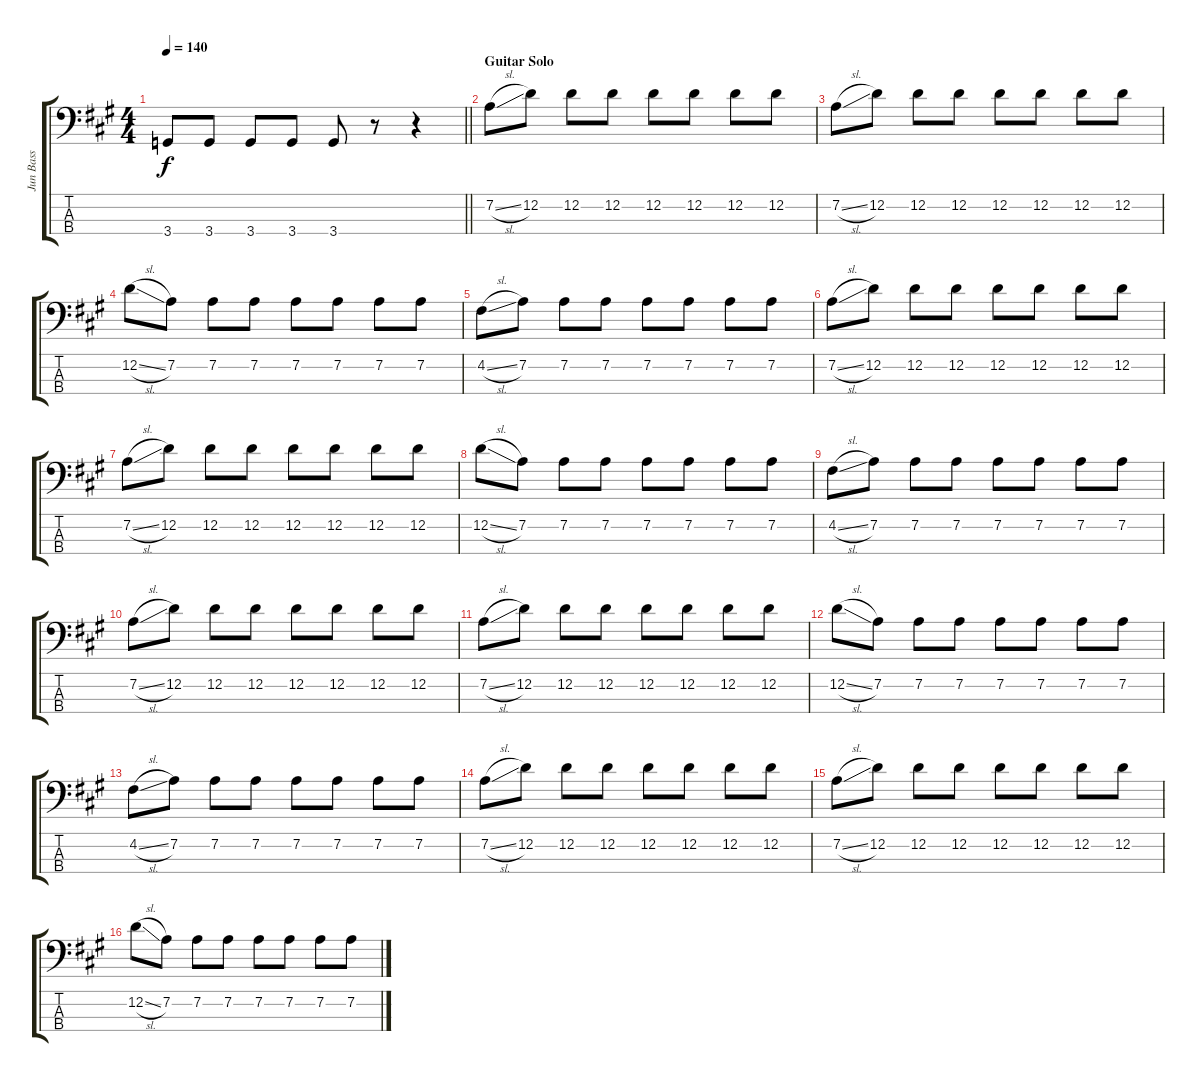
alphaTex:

\track ("Jun Bass" "Jun Bass") {instrument electricbassfinger}
\staff {score tabs}
\tuning (G2 D2 A1 E1) {hide}
\ts (4 4)
\tempo 140
\clef f4
\barLineRight lightlight
\ks a
3.4.8{dy f} 3.4.8 3.4.8 3.4.8 3.4.8 r.8 r.4 |
\section ("" "Guitar Solo")
7.2{sl}.8 12.2.8 12.2.8 12.2.8 12.2.8 12.2.8 12.2.8 12.2.8 |
7.2{sl}.8 12.2.8 12.2.8 12.2.8 12.2.8 12.2.8 12.2.8 12.2.8 |
12.2{sl}.8 7.2.8 7.2.8 7.2.8 7.2.8 7.2.8 7.2.8 7.2.8 |
4.2{sl}.8 7.2.8 7.2.8 7.2.8 7.2.8 7.2.8 7.2.8 7.2.8 |
7.2{sl}.8 12.2.8 12.2.8 12.2.8 12.2.8 12.2.8 12.2.8 12.2.8 |
7.2{sl}.8 12.2.8 12.2.8 12.2.8 12.2.8 12.2.8 12.2.8 12.2.8 |
12.2{sl}.8 7.2.8 7.2.8 7.2.8 7.2.8 7.2.8 7.2.8 7.2.8 |
4.2{sl}.8 7.2.8 7.2.8 7.2.8 7.2.8 7.2.8 7.2.8 7.2.8 |
7.2{sl}.8 12.2.8 12.2.8 12.2.8 12.2.8 12.2.8 12.2.8 12.2.8 |
7.2{sl}.8 12.2.8 12.2.8 12.2.8 12.2.8 12.2.8 12.2.8 12.2.8 |
12.2{sl}.8 7.2.8 7.2.8 7.2.8 7.2.8 7.2.8 7.2.8 7.2.8 |
4.2{sl}.8 7.2.8 7.2.8 7.2.8 7.2.8 7.2.8 7.2.8 7.2.8 |
7.2{sl}.8 12.2.8 12.2.8 12.2.8 12.2.8 12.2.8 12.2.8 12.2.8 |
7.2{sl}.8 12.2.8 12.2.8 12.2.8 12.2.8 12.2.8 12.2.8 12.2.8 |
12.2{sl}.8 7.2.8 7.2.8 7.2.8 7.2.8 7.2.8 7.2.8 7.2.8
